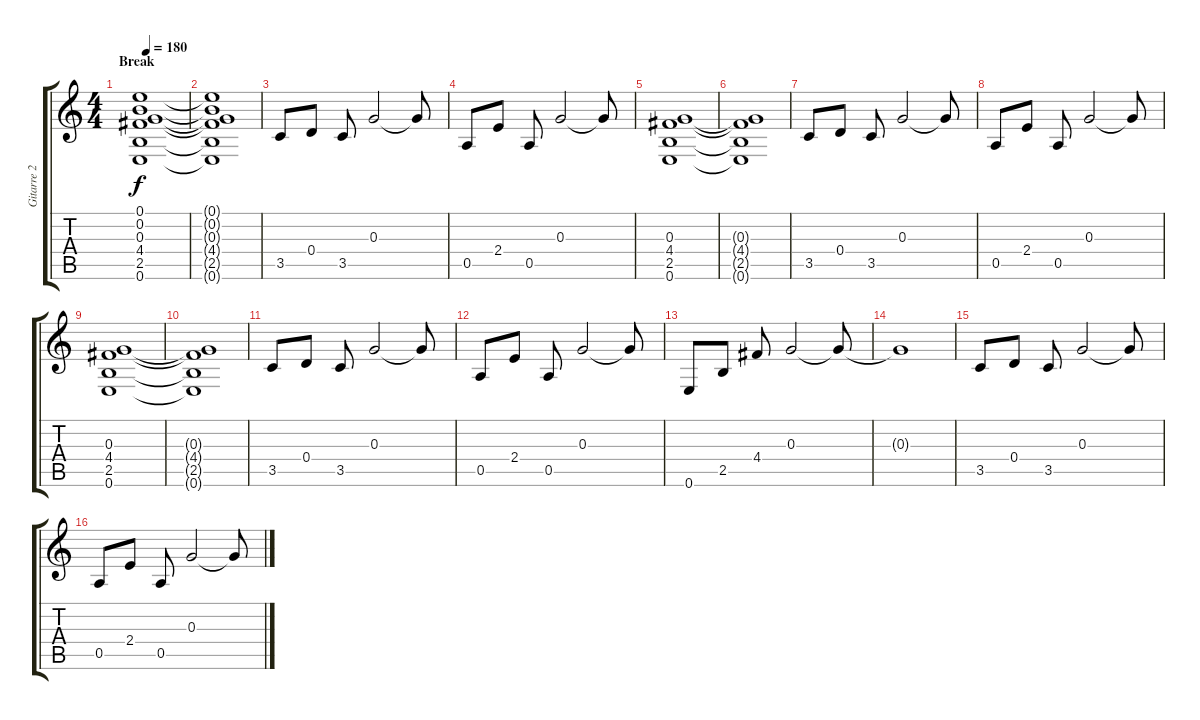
\track ("Gitarre 2" "Gitarre 2") {instrument overdrivenguitar}
\staff {score tabs}
\tuning (E4 B3 G3 D3 A2 E2) {hide}
\ts (4 4)
\section ("" "Break")
\tempo 180
\clef g2
\ks c
(0.1 0.2 0.3 4.4 2.5 0.6).1{dy f instrument electricguitarclean} |
(0.1{t} 0.2{t} 0.3{t} 4.4{t} 2.5{t} 0.6{t}).1 |
3.5.8 0.4.8 3.5.8 0.3.2 0.3{t}.8 |
0.5.8 2.4.8 0.5.8 0.3.2 0.3{t}.8 |
(0.3 4.4 2.5 0.6).1 |
(0.3{t} 4.4{t} 2.5{t} 0.6{t}).1 |
3.5.8 0.4.8 3.5.8 0.3.2 0.3{t}.8 |
0.5.8 2.4.8 0.5.8 0.3.2 0.3{t}.8 |
(0.3 4.4 2.5 0.6).1 |
(0.3{t} 4.4{t} 2.5{t} 0.6{t}).1 |
3.5.8 0.4.8 3.5.8 0.3.2 0.3{t}.8 |
0.5.8 2.4.8 0.5.8 0.3.2 0.3{t}.8 |
0.6.8 2.5.8 4.4.8 0.3.2 0.3{t}.8 |
0.3{t}.1 |
3.5.8 0.4.8 3.5.8 0.3.2 0.3{t}.8 |
0.5.8 2.4.8 0.5.8 0.3.2 0.3{t}.8
